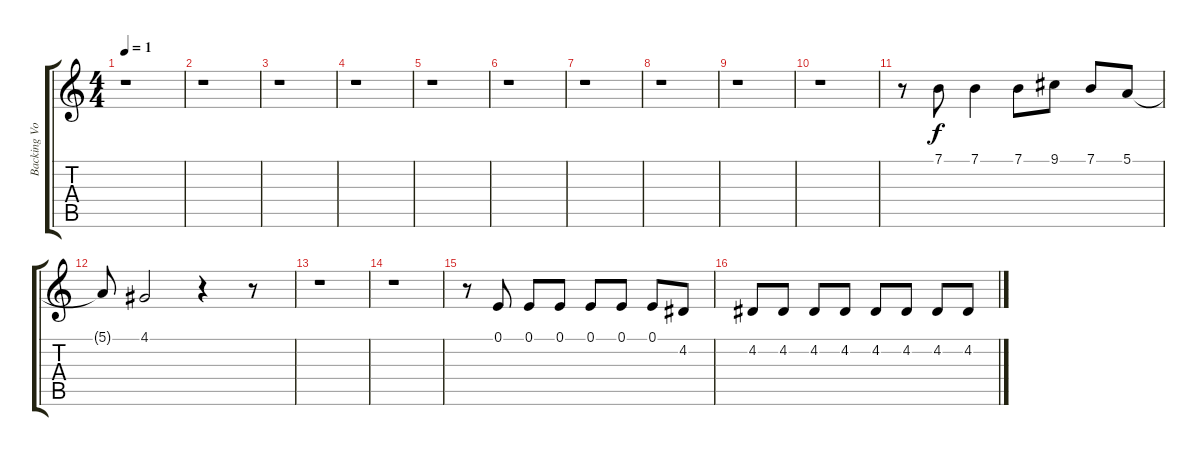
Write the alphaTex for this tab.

\track ("Backing Vocal" "Backing Vo") {instrument lead6voice}
\staff {score tabs}
\tuning (E4 B3 G3 D3 A2 E2) {hide}
\ts (4 4)
\tempo 1
\clef g2
\ks c
r.1{dy f} |
r.1 |
r.1 |
r.1 |
r.1 |
r.1 |
r.1 |
r.1 |
r.1 |
r.1 |
r.8 7.1.8 7.1.4 7.1.8 9.1.8 7.1.8 5.1.8 |
5.1{t}.8 4.1.2 r.4 r.8 |
r.1 |
r.1 |
r.8 0.1.8 0.1.8 0.1.8 0.1.8 0.1.8 0.1.8 4.2.8 |
4.2.8 4.2.8 4.2.8 4.2.8 4.2.8 4.2.8 4.2.8 4.2.8
